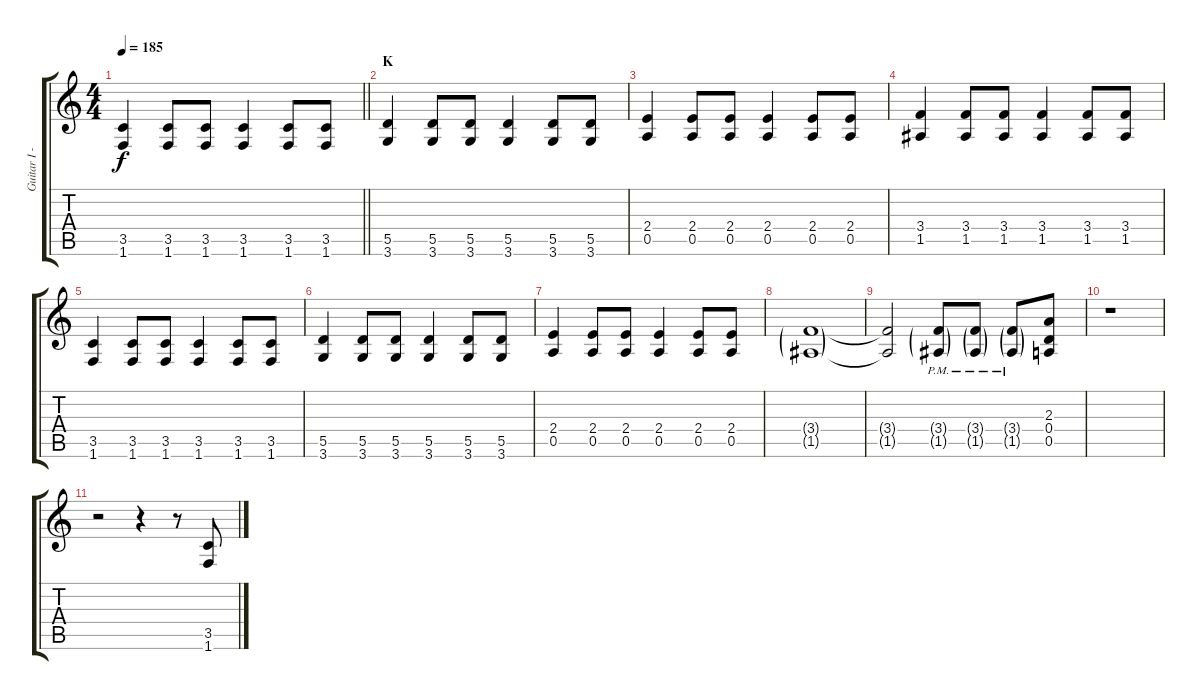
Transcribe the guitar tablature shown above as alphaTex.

\track ("Guitar I - Gotoh" "Guitar I -") {instrument distortionguitar}
\staff {score tabs}
\tuning (E4 B3 G3 D3 A2 E2) {hide}
\ts (4 4)
\tempo 185
\clef g2
\barLineRight lightlight
\ks c
(3.5 1.6).4{dy f} (3.5 1.6).8 (3.5 1.6).8 (3.5 1.6).4 (3.5 1.6).8 (3.5 1.6).8 |
\section ("" "K")
(5.5 3.6).4 (5.5 3.6).8 (5.5 3.6).8 (5.5 3.6).4 (5.5 3.6).8 (5.5 3.6).8 |
(2.4 0.5).4 (2.4 0.5).8 (2.4 0.5).8 (2.4 0.5).4 (2.4 0.5).8 (2.4 0.5).8 |
(3.4 1.5).4 (3.4 1.5).8 (3.4 1.5).8 (3.4 1.5).4 (3.4 1.5).8 (3.4 1.5).8 |
(3.5 1.6).4 (3.5 1.6).8 (3.5 1.6).8 (3.5 1.6).4 (3.5 1.6).8 (3.5 1.6).8 |
(5.5 3.6).4 (5.5 3.6).8 (5.5 3.6).8 (5.5 3.6).4 (5.5 3.6).8 (5.5 3.6).8 |
(2.4 0.5).4 (2.4 0.5).8 (2.4 0.5).8 (2.4 0.5).4 (2.4 0.5).8 (2.4 0.5).8 |
(3.4{g} 1.5{g}).1 |
(3.4{t} 1.5{t}).2 (3.4{g pm} 1.5{g pm}).8 (3.4{g pm} 1.5{g pm}).8 (3.4{g pm} 1.5{g pm}).8 (2.3 0.4 0.5).8 |
r.1 |
r.2 r.4 r.8 (3.5 1.6).8
